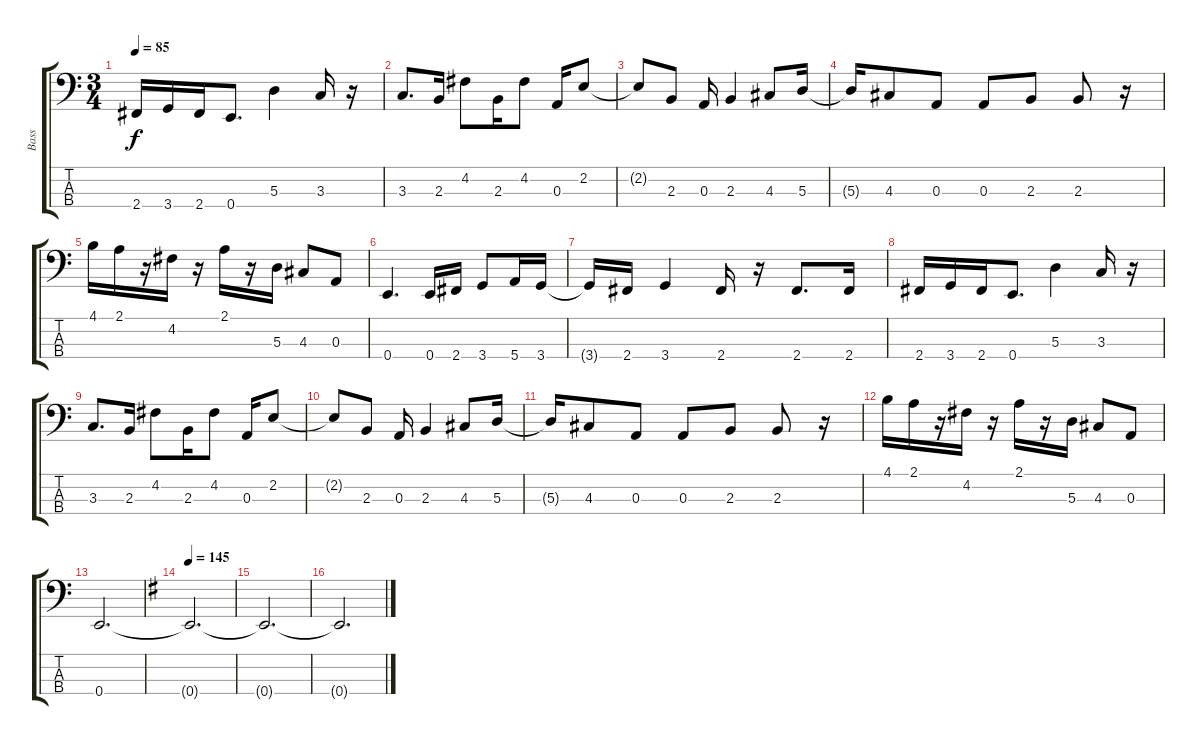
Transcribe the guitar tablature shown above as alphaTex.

\track ("Bass" "Bass") {instrument electricbassfinger}
\staff {score tabs}
\tuning (G2 D2 A1 E1) {hide}
\ts (3 4)
\tempo 85
\clef f4
\ks c
2.4.16{dy f} 3.4.16 2.4.16 0.4.8{d} 5.3.4 3.3.16 r.16 |
3.3.8{d} 2.3.16 4.2.8 2.3.16 4.2.8 0.3.16 2.2.8 |
2.2{t}.8 2.3.8 0.3.16 2.3.4 4.3.8 5.3.16 |
5.3{t}.16 4.3.8 0.3.8 0.3.8 2.3.8 2.3.8 r.16 |
4.1.16 2.1.16 r.16 4.2.16 r.16 2.1.16 r.16 5.3.16 4.3.8 0.3.8 |
0.4.4{d} 0.4.16 2.4.16 3.4.8 5.4.16 3.4.16 |
3.4{t}.16 2.4.16 3.4.4 2.4.16 r.16 2.4.8{d} 2.4.16 |
2.4.16 3.4.16 2.4.16 0.4.8{d} 5.3.4 3.3.16 r.16 |
3.3.8{d} 2.3.16 4.2.8 2.3.16 4.2.8 0.3.16 2.2.8 |
2.2{t}.8 2.3.8 0.3.16 2.3.4 4.3.8 5.3.16 |
5.3{t}.16 4.3.8 0.3.8 0.3.8 2.3.8 2.3.8 r.16 |
4.1.16 2.1.16 r.16 4.2.16 r.16 2.1.16 r.16 5.3.16 4.3.8 0.3.8 |
0.4.2{d} |
\tempo 145
\ks g
0.4{t}.2{d} |
0.4{t}.2{d} |
0.4{t}.2{d}
